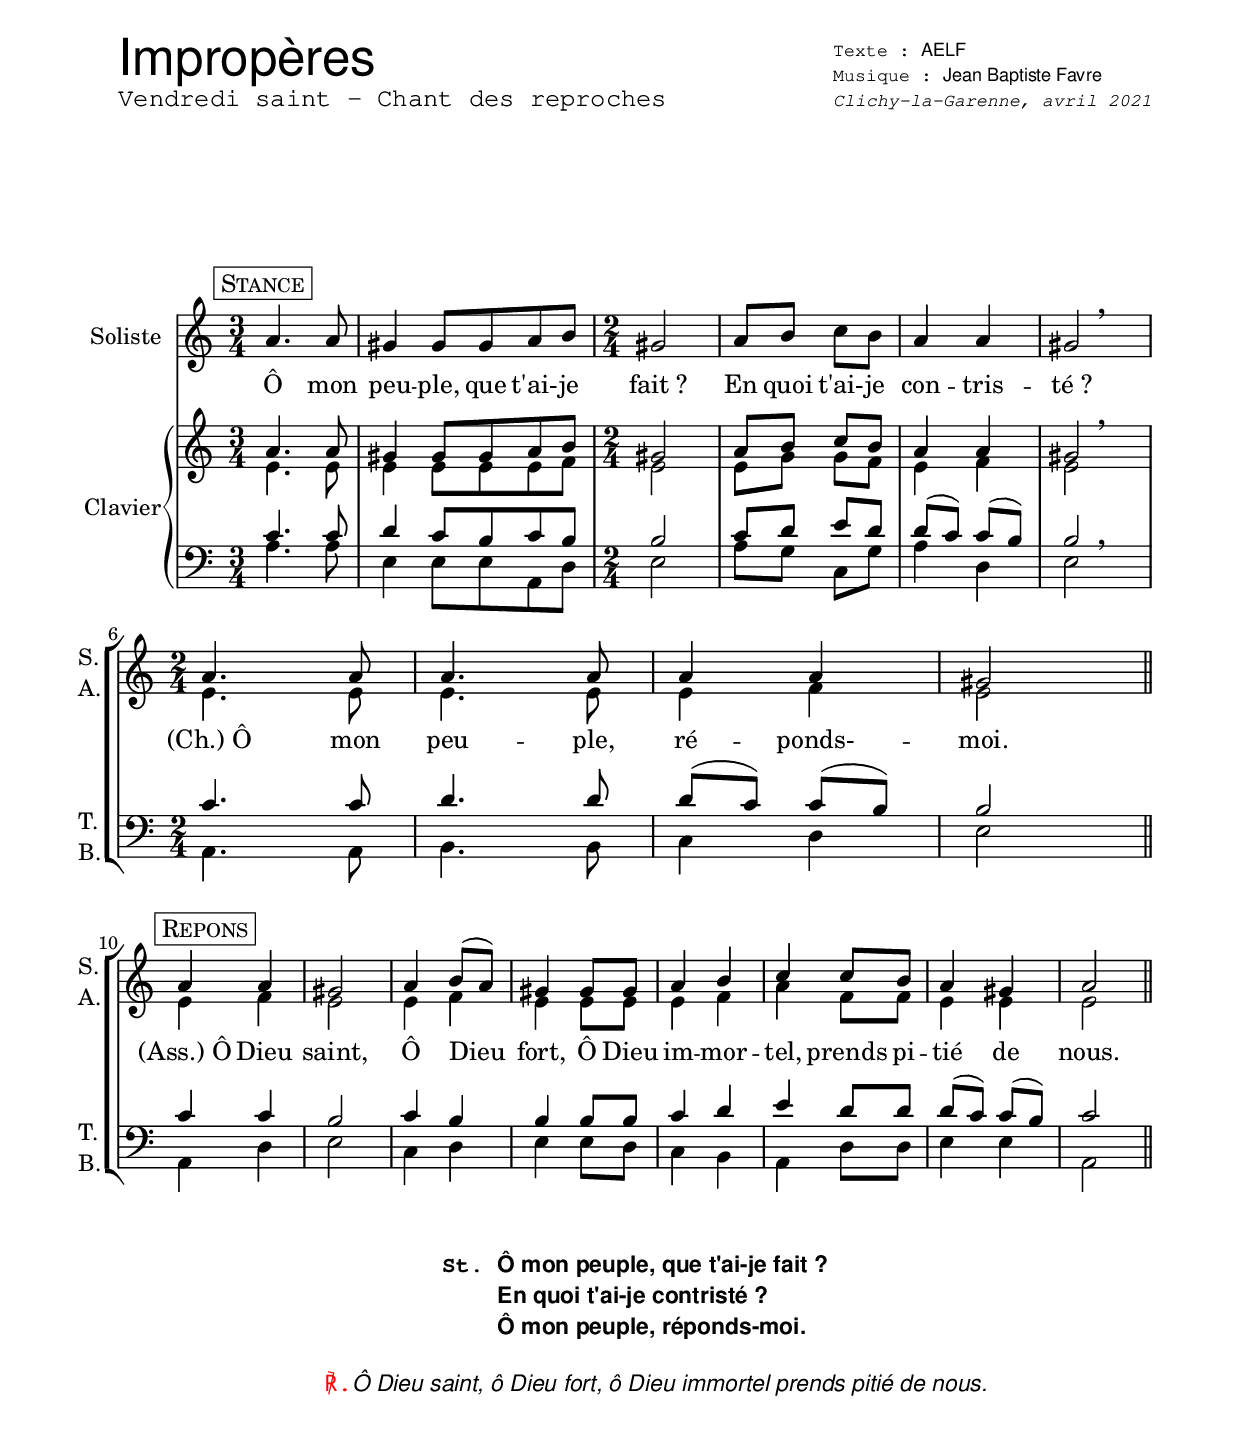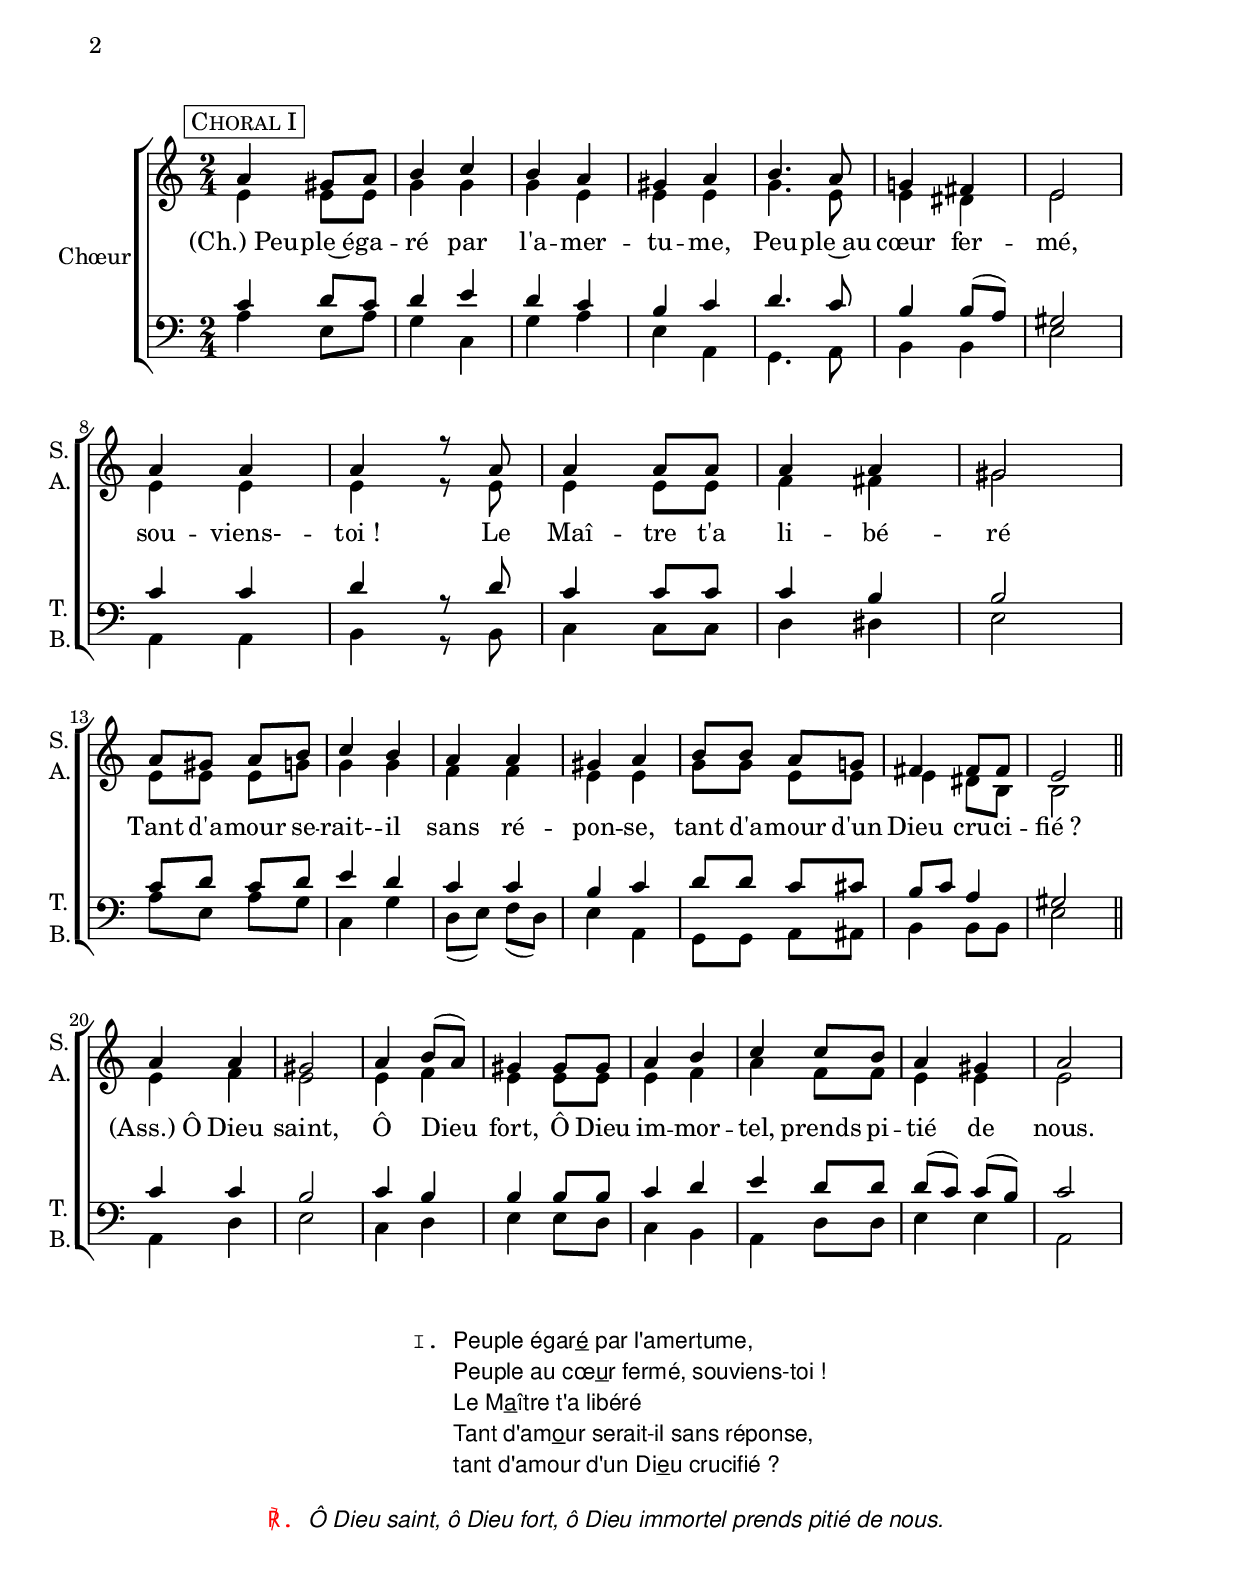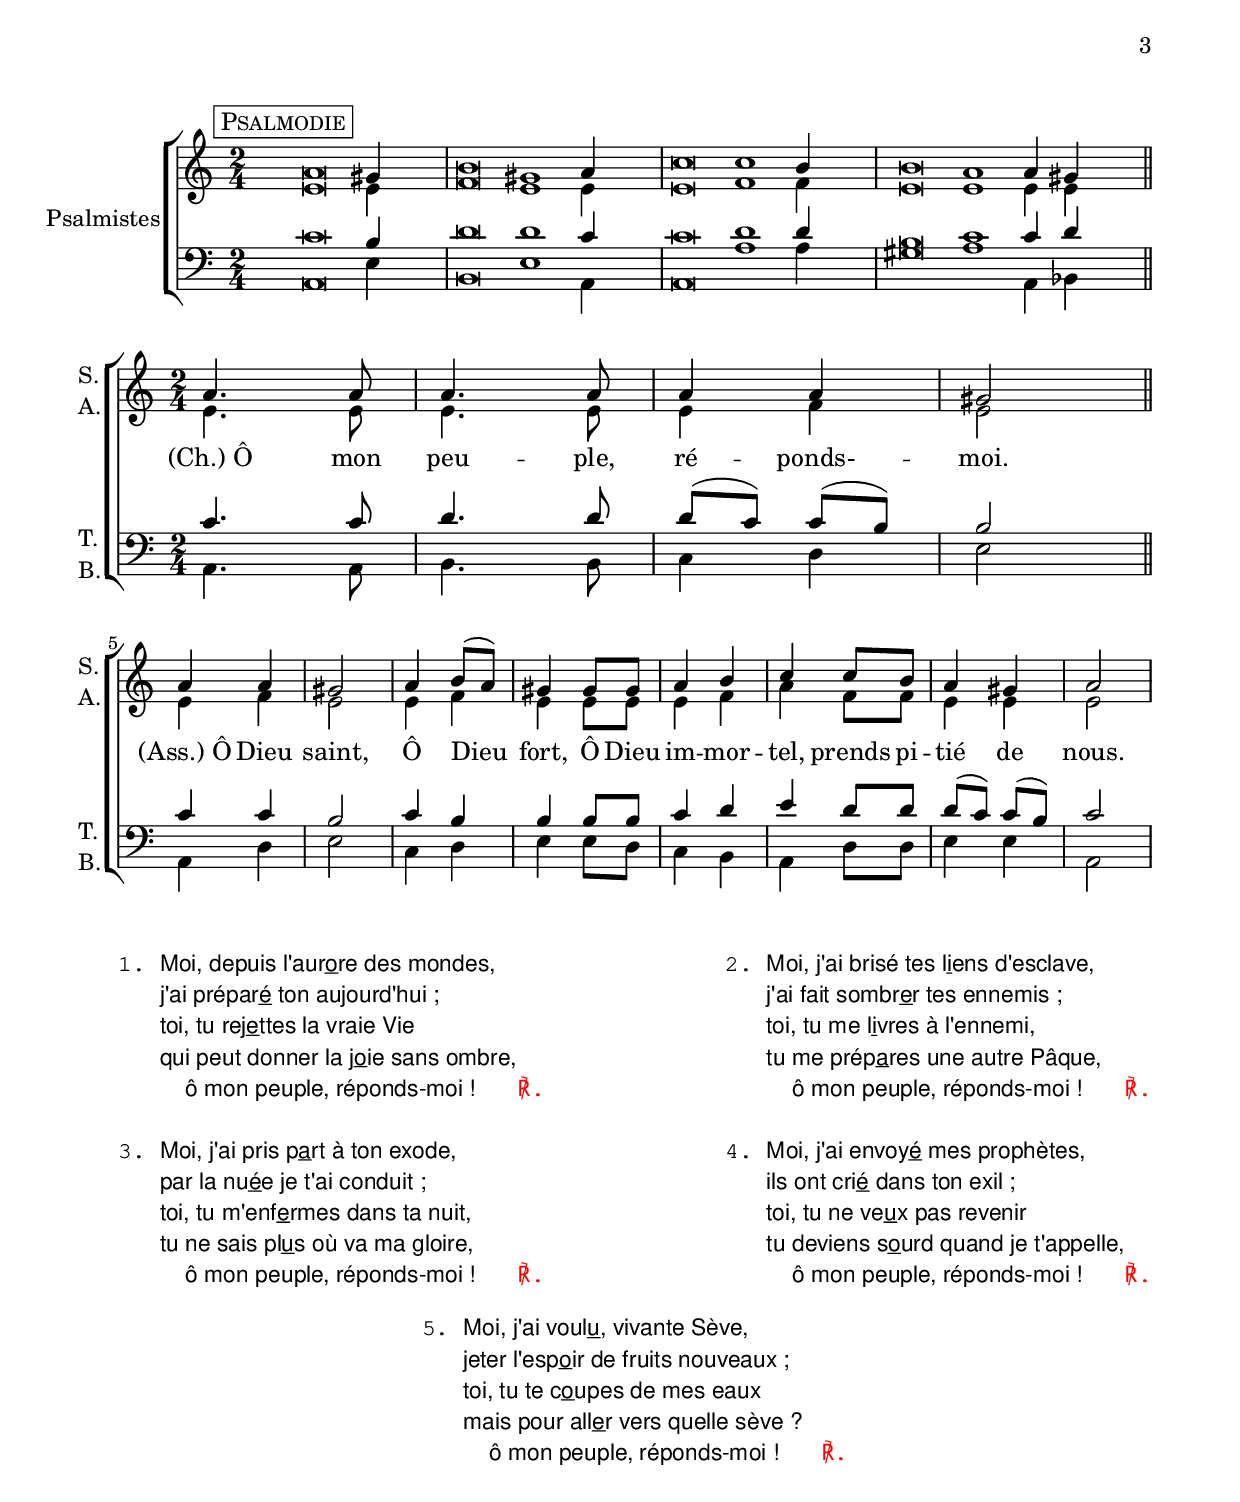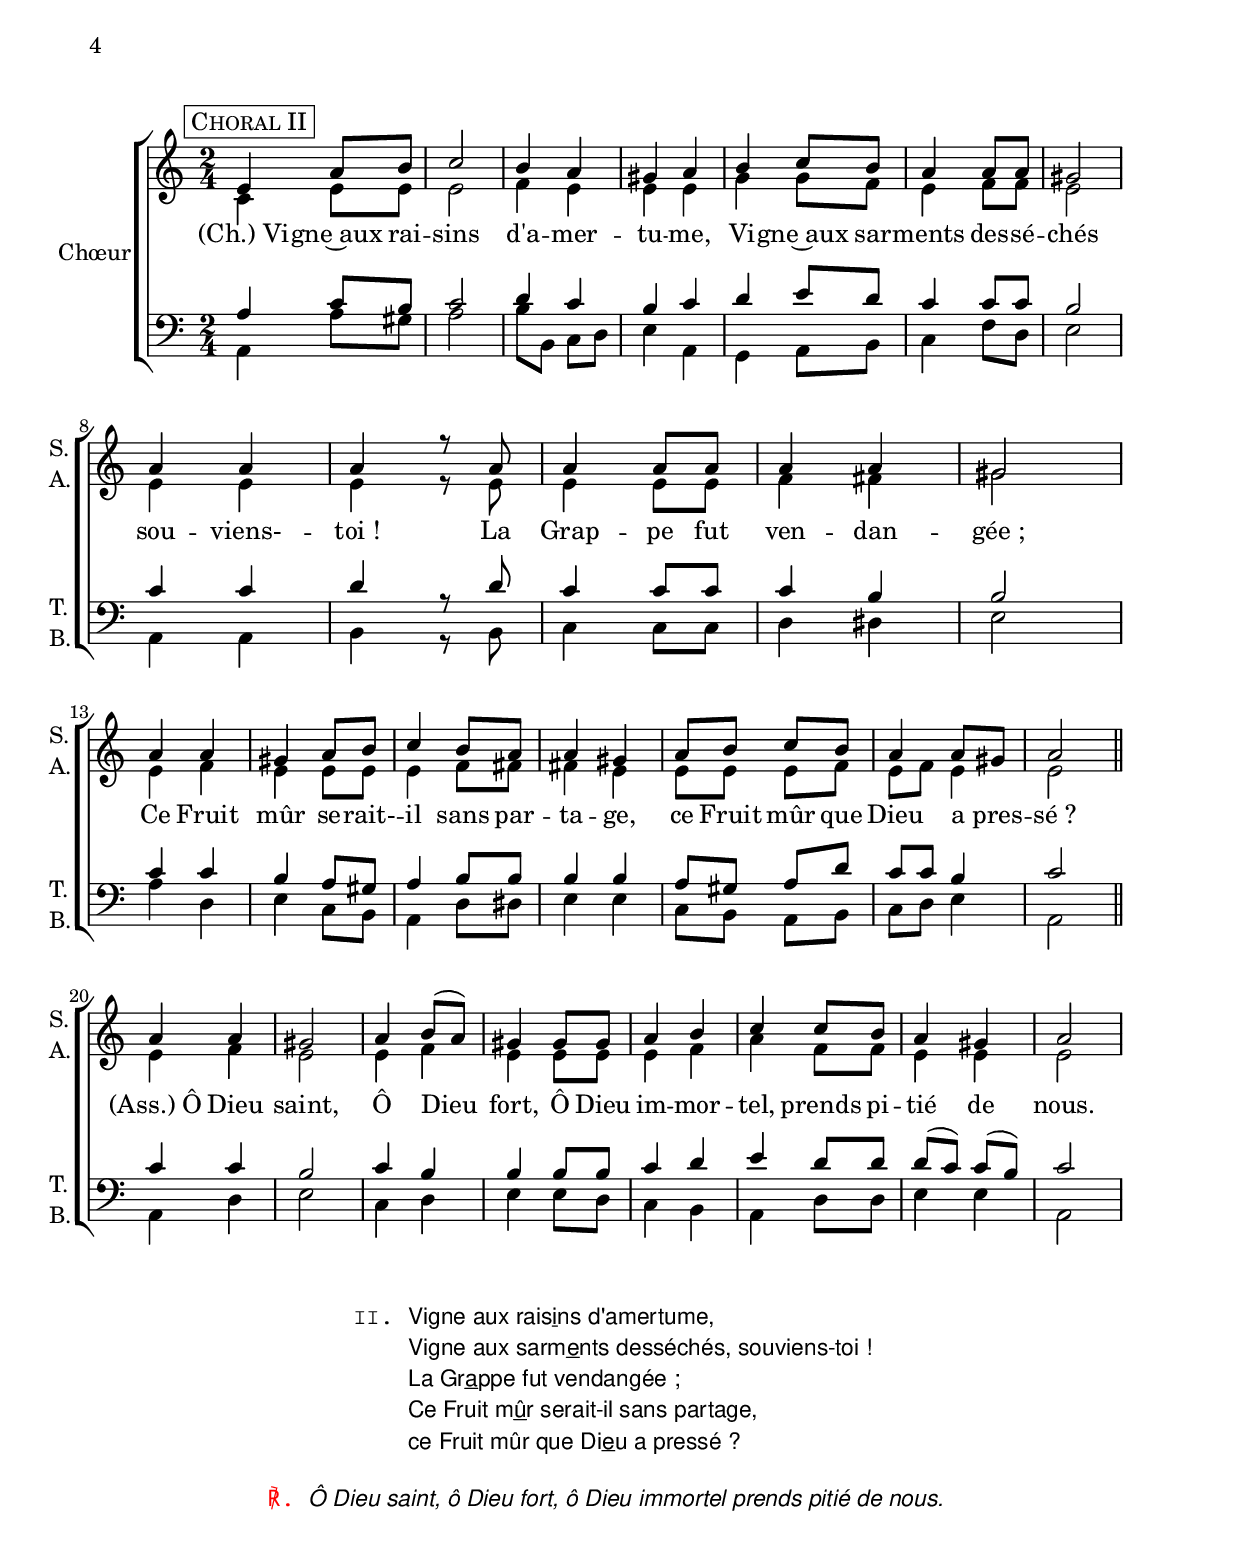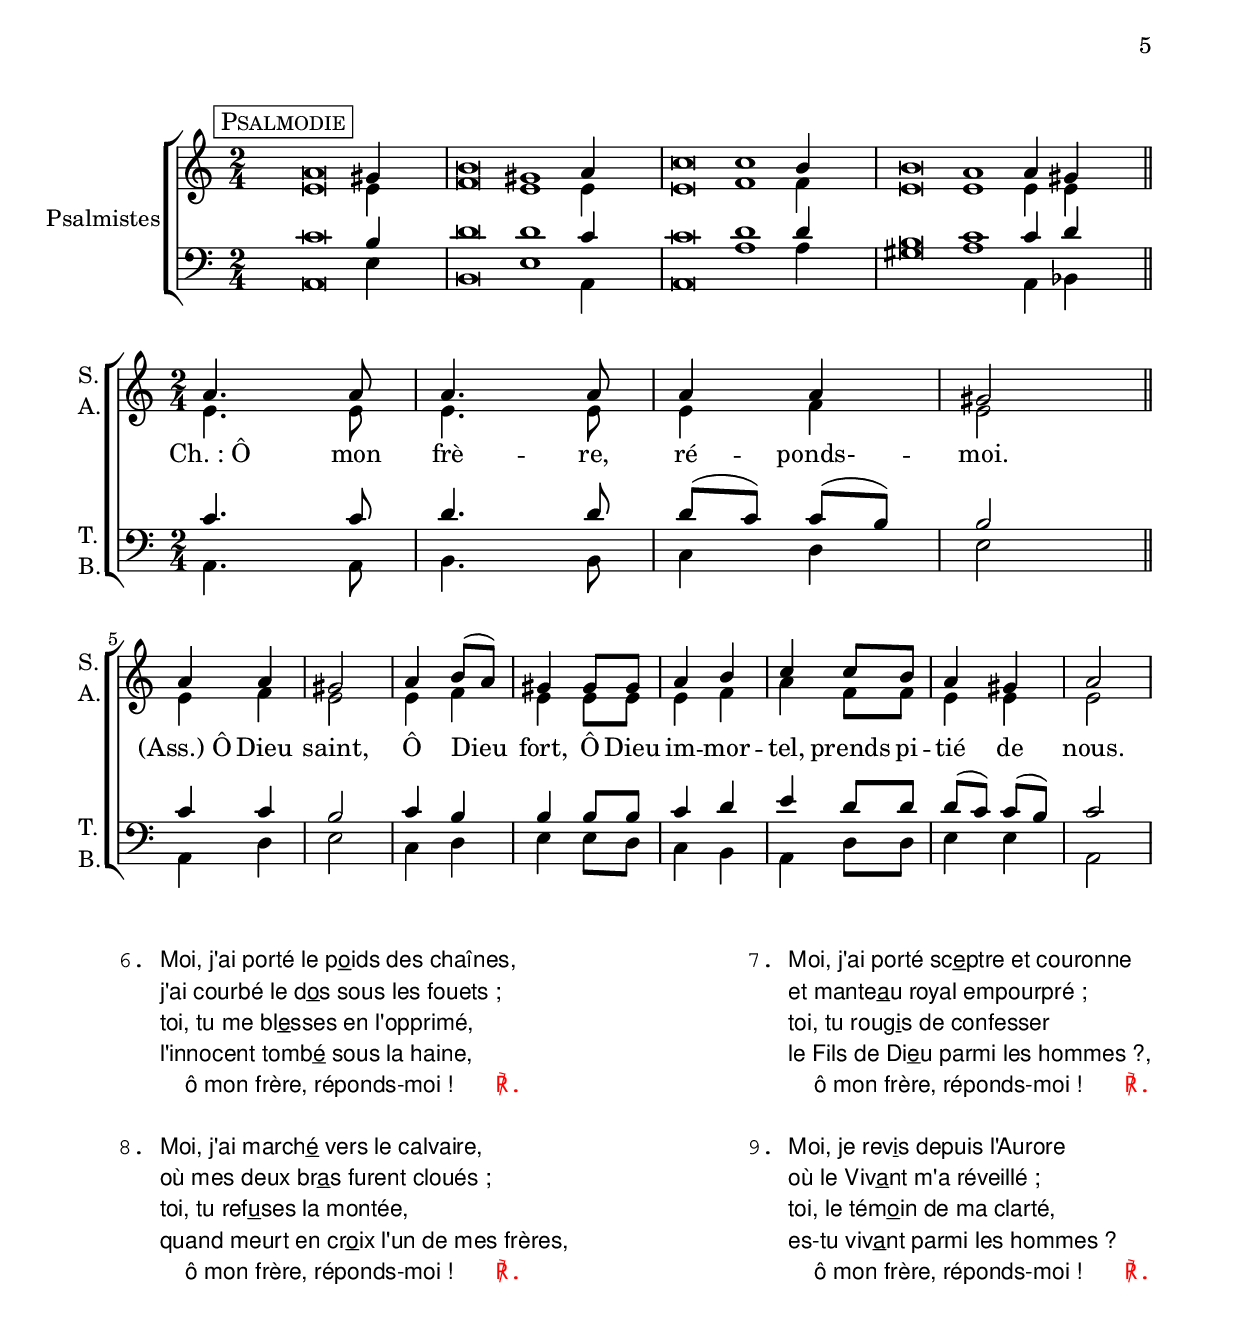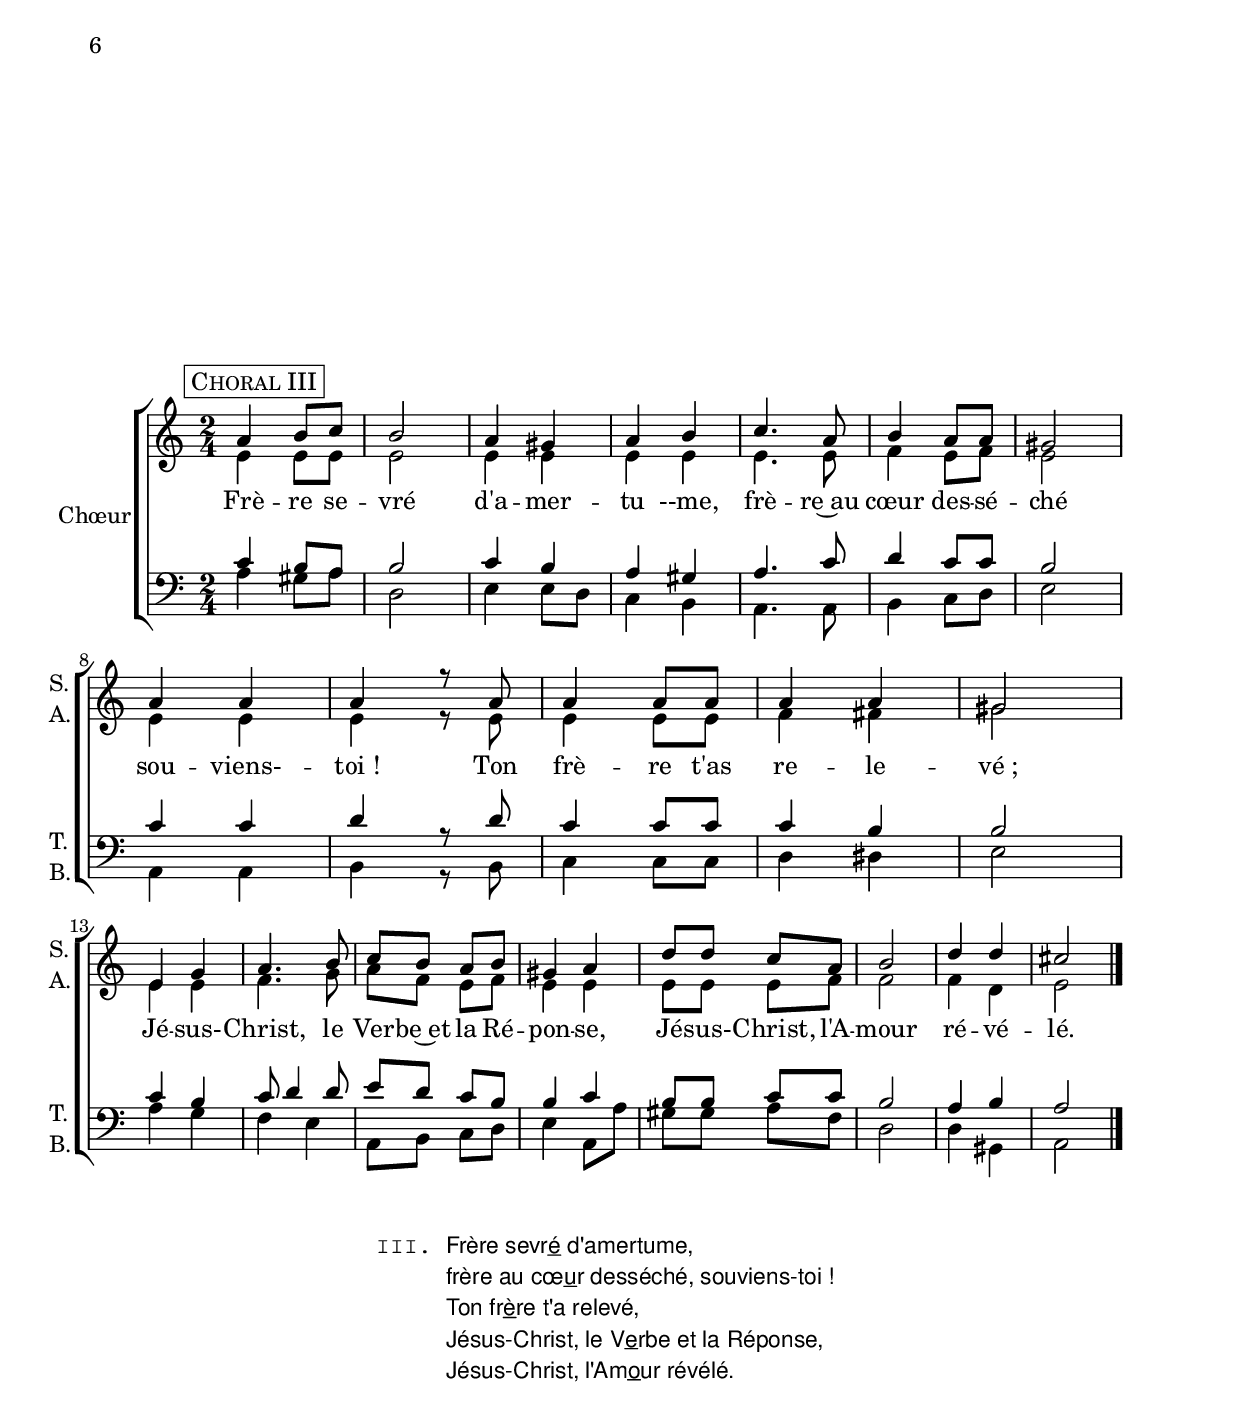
\version "2.22.0"
\language "english"
tRall = {
  \set Score.tempoHideNote = ##t
  \tempo 4=70
}
tAcce = {
  \set Score.tempoHideNote = ##t
  \tempo 2=100
}
cesure = {
  \tag #'audio s4
}

\include "../libs/commonFunctions.ily"

%%%%%
%%%%%
%%%%%
%%%%%
%%%%%
%%%%% Définitions des partitions
%%%%%
%%%%%
title = "Impropères"
subtitle = "Vendredi saint - Chant des reproches"
composer = "Jean Baptiste Favre"
poet = "AELF"
dedication = "Clichy-la-Garenne, avril 2021"

midiInstrumentName = "acoustic grand"

global = {
  \key a \minor
  \time 2/4
  }

%%%%%
%%%%%
%%%%%
%%%%%
%%%%%
%%%%% Stance pour soliste et orgue
%%%%%
%%%%%
stanceRhythms = { \set Score.tempoHideNote = ##t \tempo 4 = 60 \time 3/4 \partial 2 s2 s2. \time 2/4 s2*4 \breathe }
stanceMelody = { a4. a8 gs4 gs8 gs a b gs2 a8 b c b a4 a gs!2 }
stanceSopranoMusic = \relative c'' { \stanceMelody }
stanceAltoMusic = \relative c' { e4. e8 e4 e8 e e f  e2 e8 g g f e4 f e2 }
stanceTenorMusic = \relative c' { c4. c8 d4 c8 b c b b2 c8 d e d d (c) c (b) b2 }
stanceBassMusic = \relative c' { a4. a8 e4 e8 e a, d e2 a8 g c, g' a4 d, e2 }
stanceLyrics = \lyricmode {
  Ô mon peu -- ple, que t'ai- -- je fait&nbsp;?
  En quoi t'ai- -- je con -- tris -- té&nbsp;?
}

%%%%%
%%%%%
%%%%%
%%%%%
%%%%%
%%%%% Répons pour chœur à 4 voix mixtes
%%%%%
%%%%%
reponRhythms = { s2*4 }
reponSopranoMusic = \relative c'' { a4. a8 a4. a8 a4 a gs2 }
reponAltoMusic = \relative c' { e4. e8 e4. e8 e4 f e2 }
reponTenorMusic = \relative c' { c4. c8 d4. d8 d (c) c (b) b2 }
reponBassMusic = \relative c { a4. a8 b4. b8 c4 d e2 }
% Paroles pour la Stance
reponOneLyrics = \lyricmode { (Ch.)&nbsp;Ô mon peu -- ple, ré -- ponds- -- moi. }
% Paroles pour Psalmodie II
reponTwoLyrics = \lyricmode { Ch.&nbsp;:&nbsp;Ô mon frè -- re, ré -- ponds- -- moi. }

%%%%%
%%%%%
%%%%%
%%%%%
%%%%%
%%%%% Antienne pour chœur à 4 voix mixtes
%%%%%
%%%%%
antienneRhythms = { \set Score.tempoHideNote = ##t \tempo 4 = 75 s2*8 }
antienneSopranoMusic = \relative c'' { a4 a4 gs2 a4 b8 (a) gs4 gs8 gs a4 b c c8 b a4 gs a2 }
antienneAltoMusic = \relative c' { e4 f e2 e4 f e e8 e e4 f4 a4 f8 f e4 e e2 }
antienneTenorMusic = \relative c' { c4 c4 b2 c4 b b4 b8 b c4 d4 e4 d8 d d (c) c (b) c2 }
antienneBassMusic = \relative c { a4 d e2 c4 d e4 e8 d c4 b4 a d8 d e4 e a,2 }
antienneLyrics = \lyricmode { (Ass.)&nbsp;Ô Dieu saint, Ô Dieu fort, Ô Dieu im -- mor -- tel, prends pi -- tié de nous. }

%%%%%
%%%%%
%%%%%
%%%%%
%%%%%
%%%%% Choral & Psaume I pour chœur à 4 voix mixtes
%%%%%
%%%%%
choralOnePartOneRhythms = { \global \markCustom "Choral I" s2*7 }
choralOnePartOneSopranoMusic = \relative c'' { a4 gs!8 a b4 c b a gs a b4. a8 g!4 fs e2 }
choralOnePartOneAltoMusic =  \relative c' { e4 e8 e g4 g g e e e g4. e8 e4 ds e2 }
choralOnePartOneTenorMusic = \relative c' { c4 d8 c d4 e d c b c d4. c8 b4 b8 (a) gs2 }
choralOnePartOneBassMusic = \relative c' { a4 e8 a g4 c, g' a e a,4 g4. a8 b4 b e2 }
choralOnePartOneLyrics = \lyricmode {
  (Ch.)&nbsp;Peu -- ple~é -- ga -- ré par l'a -- mer -- tu -- me,
  Peu -- ple~au cœur fer -- mé,
}

choralOneReponRhythms = { s2*5 }
choralOneReponSopranoMusic = \relative c'' { a4 a a r8 a8 a4 a8 a a4 a gs2 }
choralOneReponAltoMusic = \relative c' { e4 e e4 r8 e8 e4 e8 e f4 fs gs2 }
choralOneReponTenorMusic = \relative c' { c4 c d4 r8 d8 c4 c8 c c4 b b2 }
choralOneReponBassMusic = \relative c { a4 a b4 r8 b8 c4 c8 c d4 ds e2 }
choralOneReponLyrics = \lyricmode { sou -- viens- -- toi&nbsp;! Le Maî -- tre t'a li -- bé -- ré }

choralOnePartTwoRhythms = { s2*7 }
choralOnePartTwoSopranoMusic = \relative c'' { a8 gs!8 a8 b c4 b a a gs a b8 b a g! fs4 fs8 fs e2 }
choralOnePartTwoAltoMusic =  \relative c' { e8 e e g g4 g f f e e g8 g e e e4 ds8 b b2 }
choralOnePartTwoTenorMusic = \relative c' { c8 d8 c d e4 d c c b c d8 d c cs8 b8 c a4 gs2 }
choralOnePartTwoBassMusic = \relative c' { a8 e8 a g c,4 g' d8 (e) f (d) e4 a,4 g8 g a as b4 b8 b e2 }
choralOnePartTwoLyrics = \lyricmode {
  Tant d'a -- mour se -- rait- -- il sans ré -- pon -- se,
  tant d'a -- mour d'un Dieu cru -- ci -- fié&nbsp;?
}

%%%%%
%%%%%
%%%%%
%%%%%
%%%%%
%%%%% Choral & Psaume II pour chœur à 4 voix mixtes
%%%%%
%%%%%
choralTwoPartOneRhythms = { \global \markCustom "Choral II" s2*7 }
choralTwoPartOneSopranoMusic = \relative c' { e4 a8 b c2 b4 a gs a b4 c8 b a4 a8 a gs2 }
choralTwoPartOneAltoMusic =  \relative c' { c4 e8 e e2 f4 e e e g g8 f e4 f8 f  e2 }
choralTwoPartOneTenorMusic = \relative c' { a4 c8 b c2 d4 c b c d e8 d c4 c8 c b2 }
choralTwoPartOneBassMusic = \relative c { a4 a'8 gs a2 b8 b, c d e4 a,4 g4 a8 b c4 f8 d e2 }
choralTwoPartOneLyrics = \lyricmode {
  (Ch.)&nbsp;Vi -- gne~aux rai -- sins d'a -- mer -- tu -- me,
  Vi -- gne~aux sar -- ments des -- sé -- chés
}

choralTwoReponRhythms = { s2*5 }
choralTwoReponSopranoMusic = \relative c'' { a4 a a r8 a8 a4 a8 a a4 a gs2 }
choralTwoReponAltoMusic = \relative c' { e4 e e4 r8 e8 e4 e8 e f4 fs gs2 }
choralTwoReponTenorMusic = \relative c' { c4 c d4 r8 d8 c4 c8 c c4 b b2 }
choralTwoReponBassMusic = \relative c { a4 a b4 r8 b8 c4 c8 c d4 ds e2 }
choralTwoReponLyrics = \lyricmode { sou -- viens- -- toi&nbsp;! La Grap -- pe fut ven -- dan -- gée&nbsp;; }

choralTwoPartTwoRhythms = { s2*7 }
choralTwoPartTwoSopranoMusic = \relative c'' { a4 a gs a8 b c4 b8 a a4 gs4 a8 b c b a4 a8 gs a2 }
choralTwoPartTwoAltoMusic =  \relative c' { e4 f e e8 e e4 f8 fs fs4 e e8 e e f e8 f8 e4 e2 }
choralTwoPartTwoTenorMusic = \relative c' { c4 c b a8 gs a4 b8 b b4 b a8 gs a d c8 c8 b4 c2 }
choralTwoPartTwoBassMusic = \relative c' { a4 d, e c8 b a4 d8 ds e4 e c8 b a b c8 d8 e4 a,2 }
choralTwoPartTwoLyrics = \lyricmode {
  Ce Fruit mûr se -- rait- -- il sans par -- ta -- ge,
  ce Fruit mûr que Dieu a pres -- sé&nbsp;?
}

%%%%%
%%%%%
%%%%%
%%%%%
%%%%%
%%%%% Choral III pour chœur à 4 voix mixtes
%%%%%
%%%%%
choralThreePartOneRhythms = { \global \markCustom "Choral III" s2*7 }
choralThreePartOneSopranoMusic = \relative c'' { a4 b8 c b2 a4 gs a b c4. a8 b4 a8 a gs2 }
choralThreePartOneAltoMusic =  \relative c' { e4 e8 e e2 e4 e e e e4. e8 f4 e8 f e2 }
choralThreePartOneTenorMusic = \relative c' { c4 b8 a b2 c4 b a gs a4. c8 d4 c8 c b2 }
choralThreePartOneBassMusic = \relative c' { a4 gs8 a d,2  e4 e8 d c4 b a4. a8 b4 c8 d e2 }
choralThreePartOneLyrics = \lyricmode {
  Frè -- re se -- vré d'a -- mer -- tu --me,
  frè -- re~au cœur des -- sé -- ché
}

choralThreeReponRhythms = { s2*5 }
choralThreeReponSopranoMusic = \relative c'' { a4 a a r8 a8 a4 a8 a a4 a gs2 }
choralThreeReponAltoMusic = \relative c' { e4 e e4 r8 e8 e4 e8 e f4 fs gs2 }
choralThreeReponTenorMusic = \relative c' { c4 c d4 r8 d8 c4 c8 c c4 b b2 }
choralThreeReponBassMusic = \relative c { a4 a b4 r8 b8 c4 c8 c d4 ds e2 }
choralThreeReponLyrics = \lyricmode { sou -- viens- -- toi&nbsp;! Ton frè -- re t'as re -- le -- vé&nbsp;; }

choralThreePartTwoRhythms = { s2*8 }
choralThreePartTwoSopranoMusic = \relative c' { e4 g a4. b8 c b a b gs4 a4 d8 d c a b2 d4 d cs2 }
choralThreePartTwoAltoMusic =  \relative c' { e4 e f4. g8 a f e f e4 e4 e8 e e f f2 f4 d e2}
choralThreePartTwoTenorMusic = \relative c' { c4 b c8 d4 d8 e d c b b4 c b8 b c c b2 a4 b a2 }
choralThreePartTwoBassMusic = \relative c' { a4 g f e a,8 b c d e4 a,8 a' gs8 gs a f d2 d4 gs, a2 }
choralThreePartTwoLyrics = \lyricmode {
  Jé -- sus- -- Christ, le Ver -- be~et la Ré -- pon -- se,
  Jé -- sus- -- Christ, l'A -- mour ré -- vé -- lé.
}

choralPsalmRhythms = { \cadenzaOn \cesure \tAcce s\breve \tRall s4 \cesure \bar "|" \tAcce s\breve s1 \tRall s4 \cesure \bar "|" \tAcce s\breve s1 \tRall s4 \cesure \bar "|" \tAcce s\breve s1 \tRall s4 s \cesure \cadenzaOff }
choralPsalmSoprano = \relative c'' { \cesure a\breve gs4 \cesure b\breve gs!1 a4  \cesure c\breve c1  b4 \cesure b\breve   a1 a4 gs! \cesure }
choralPsalmAlto =    \relative c'  { \cesure e\breve e4  \cesure f\breve e1   e4  \cesure e\breve f1  f4 \cesure e\breve   e1 e4 e \cesure }
choralPsalmTenor =   \relative c'  { \cesure c\breve b4  \cesure d\breve d1   c4  \cesure c\breve d1  d4 \cesure b\breve   c1 c4 d \cesure }
choralPsalmBass =    \relative c   { \cesure a\breve e'4 \cesure b\breve e1   a,4 \cesure a\breve a'1 a4 \cesure gs!\breve a1 a,4 bf \cesure }

%%%%%
%%%%%
%%%%%
%%%%%
%%%%%
%%%%% Impression de la partition
%%%%%
%%%%%
%%%%%
%%%%%
%%%%%
\paper {
  top-margin = 1\cm
  bottom-margin = 1\cm
  left-margin = 1\cm
  right-margin = 1\cm
  indent = 1\cm
  % Plan for recto-verso printing with inner margin
  two-sided = ##t
  inner-margin =  2\cm
  outer-margin = 1.5\cm
  }
MidiOutput = \midi {
      \context {
        \Staff
        \remove "Staff_performer"
      }
      \context {
        \Voice
        \consists "Staff_performer"
      }
      \tempo 4 = 75
      \set midiMergeUnisons = ##t
    }
FirstScorePaper = \paper {
    markup-system-spacing = #'((basic-distance . 15)
       (minimum-distance . 15)
       (padding . 15)
       (stretchability . 15))
    top-markup-spacing = #'((basic-distance . 5)
       (minimum-distance . 5)
       (padding . 5)
       (stretchability . 5))
    top-system-spacing = #'((basic-distance . 5)
       (minimum-distance . 5)
       (padding . 5)
       (stretchability . 5))
    system-system-spacing = #'((basic-distance . 8)
       (minimum-distance . 8)
       (padding . 3)
       (stretchability . 3))
    scoreTitleMarkup = \markup \columns {
        \fill-line {
            \column {
              \line {
                \left-column {
                  \vspace #1.1
                  \fontsize #7 \sans \fromproperty #'header:title
                  \fontsize #1 \typewriter \fromproperty #'header:subtitle
                }
              }
            }
            \column {
              \vspace #0.5
              \fontsize #-2 \line {
                \left-column {
                  \concat { \typewriter "Texte&nbsp;: " \sans \fromproperty #'header:poet }
                  \concat { \typewriter "Musique&nbsp;: " \sans \fromproperty #'header:composer }
                  \typewriter \italic \fromproperty #'header:dedication
                }
              }
            }
          }
      }
    oddFooterMarkup = \markup {}
    #(include-special-characters)
  }
OtherScoresPaper = \paper {
    markup-system-spacing = #'((basic-distance . 5)
       (minimum-distance . 5)
       (padding . 5)
       (stretchability . 5))
    top-markup-spacing = #'((basic-distance . 5)
       (minimum-distance . 5)
       (padding . 5)
       (stretchability . 5))
    top-system-spacing = #'((basic-distance . 5)
       (minimum-distance . 5)
       (padding . 5)
       (stretchability . 5))
    system-system-spacing = #'((basic-distance . 5)
       (minimum-distance . 5)
       (padding . 5)
       (stretchability . 5))
    oddFooterMarkup = \markup {}
    #(include-special-characters)
  }
LastScorePaper = \paper {
    top-system-spacing = #'((basic-distance . 5)
       (minimum-distance . 30)
       (padding . 30)
       (stretchability . 5))
    system-system-spacing = #'((basic-distance . 8)
       (minimum-distance . 8)
       (padding . 3)
       (stretchability . 3))
    oddFooterMarkup = \markup {}
    #(include-special-characters)
}
FirstScoreHeader = \header {
    title = \title
    subtitle = \subtitle
    composer = \composer
    poet = \poet
    dedication = \dedication
  }
OtherScoresHeader = \header {
    title = ##f
    subtitle = ##f
    composer = ##f
    poet = ##f
    dedication = ##f
  }

%%%%%
%%%%%
%%%%%
%%%%%
%%%%%
%%%%% Stance pour soliste et orgue
%%%%%
%%%%%
\bookpart {
  \FirstScorePaper
  \score {
    {
      <<
        \new Staff = "stanceSolistStaff" \with { instrumentName = "Soliste" midiInstrument = \midiInstrumentName }
        <<
          \clef "treble"
          \new Voice = "stanceRhythms" { \markCustom "Stance" \global \stanceRhythms }
          \new Voice = "stanceMelody" { \relative c'' { \stanceMelody } }
        >>
        \new Lyrics \lyricsto "stanceMelody" { \stanceLyrics }
        \new PianoStaff = "stancePiano" \with { instrumentName = "Clavier" midiInstrument = \midiInstrumentName }
        <<
          \new Staff = "stancePianoHighStaff"
          <<
            \clef "treble"
            \new Voice = "stancePianoRhythms" { \stanceRhythms \break }
            \new Voice = "stancePianoSoprano" { \voiceOne \stanceSopranoMusic }
            \new Voice = "stancePianoAlto" { \voiceTwo \stanceAltoMusic }
          >>
          \new Staff  = "stancePianoLowStaff"
          <<
            \clef "bass"
            \new Voice = "stancePianoRhythms" { \stanceRhythms }
            \new Voice = "stancePianoTenor" { \voiceOne \stanceTenorMusic }
            \new Voice = "stancePianoBass" { \voiceTwo \stanceBassMusic }
          >>
        >>
      >>
      \new ChoirStaff = "stanceChoirStaff"
      <<
        \new Staff = "stanceHighStaff" \with { shortInstrumentName = \markup { \column { "S." "A." } } midiInstrument = \midiInstrumentName }
        <<
          \clef "treble"
          \new Voice = "stanceRhythms" { \reponRhythms \bar "||" \break \markCustom "Repons" \antienneRhythms \bar "||" }
          \new Voice = "stanceSoprano" { \voiceOne \reponSopranoMusic \antienneSopranoMusic }
          \new Voice = "stanceAlto" { \voiceTwo \reponAltoMusic \antienneAltoMusic }
        >>
        \new Lyrics \lyricsto "stanceSoprano" { \reponOneLyrics \antienneLyrics }
        \new Staff  = "stanceLowStaff" \with { shortInstrumentName = \markup { \column { "T." "B." } } midiInstrument = \midiInstrumentName }
        <<
          \clef "bass"
          \new Voice = "stanceRhythms" { \reponRhythms \antienneRhythms }
          \new Voice = "stanceTenor" { \voiceOne \reponTenorMusic \antienneTenorMusic}
          \new Voice = "stanceBass" { \voiceTwo \reponBassMusic \antienneBassMusic }
        >>
      >>
    }
    \layout {
        ragged-last = ##f
        \context {
            \Staff
            \RemoveEmptyStaves
        }
    }
    \MidiOutput
    \FirstScoreHeader
  }
  \markuplist {
    \override #'(font-family . sans)
    \column {
      \fill-line {
        \column {
          \concat { \bold { \typewriter "St. " "Ô mon peuple, que t'ai-je fait ?" } }
          \concat { \bold { \typewriter "    " "En quoi t'ai-je contristé ?" } }
          \concat { \bold { \typewriter "    " "Ô mon peuple, réponds-moi." } }
        }
      }
    }
    \vspace #1
    \override #'(font-family . sans)
    \column {
      \fill-line {
        \column {
          \concat {  \with-color #red { \typewriter "   ℟." } \italic "Ô Dieu saint, ô Dieu fort, ô Dieu immortel prends pitié de nous." }
        }
      }
    }
  }
}

%%%%%
%%%%%
%%%%%
%%%%%
%%%%%
%%%%% Choral I pour chœur à 4 voix
%%%%%
%%%%%
\bookpart {
  \OtherScoresPaper
  \score {
    {
      \new ChoirStaff = "choralChoirStaff" \with { instrumentName = "Chœur" } <<
        \new Staff = "choralChoirHighStaff" \with { shortInstrumentName = \markup { \column { "S." "A." } } } <<
          \clef "treble"
          \new Voice = "choralRhythms" { \choralOnePartOneRhythms \break \choralOneReponRhythms \break \choralOnePartTwoRhythms \bar "||" \break \antienneRhythms }
          \new Voice = "choralSoprano" { \voiceOne \choralOnePartOneSopranoMusic \choralOneReponSopranoMusic \choralOnePartTwoSopranoMusic \antienneSopranoMusic }
          \new Voice = "choralAlto" { \voiceTwo \choralOnePartOneAltoMusic \choralOneReponAltoMusic \choralOnePartTwoAltoMusic \antienneAltoMusic }
        >>
        \new Lyrics \lyricsto "choralSoprano" { \choralOnePartOneLyrics \choralOneReponLyrics \choralOnePartTwoLyrics \antienneLyrics }
        \new Staff  = "choralChoirLowStaff" \with { shortInstrumentName = \markup { \column { "T." "B." } } } <<
          \clef "bass"
          \new Voice = "choralRhythms" { \choralOnePartOneRhythms \choralOneReponRhythms \choralOnePartTwoRhythms \antienneRhythms }
          \new Voice = "choralTenor" { \voiceOne \choralOnePartOneTenorMusic \choralOneReponTenorMusic \choralOnePartTwoTenorMusic \antienneTenorMusic }
          \new Voice = "choralBass" { \voiceTwo \choralOnePartOneBassMusic \choralOneReponBassMusic \choralOnePartTwoBassMusic \antienneBassMusic }
        >>
      >>
    }
    \layout {
        ragged-last = ##f
        \context {
            \Staff
            \RemoveEmptyStaves
        }
    }
    \MidiOutput
    \OtherScoresHeader
  }
  \markuplist {
    \override #'(font-family . sans)
    \column {
      \fill-line {
        \column {
          \concat { \typewriter "  I. " "Peuple égar" \underline é " par l'amertume," }
          \concat { \typewriter "     " "Peuple au cœ" \underline u "r fermé, souviens-toi&nbsp;!" }
          \concat { \typewriter "     " "Le M" \underline a "ître t'a libéré" }
          \concat { \typewriter "     " "Tant d'am" \underline o "ur serait-il sans réponse," }
          \concat { \typewriter "     " "tant d'amour d'un Di" \underline e "u crucifié&nbsp;?" }
        }
      }
      \vspace #1
      \column {
        \fill-line {
          \column {
            \concat { \with-color #red { \typewriter "℟. " } \italic { "Ô Dieu saint, ô Dieu fort, ô Dieu immortel prends pitié de nous." } }
          }
        }
      }
    }
  }
}

%%%%%
%%%%%
%%%%%
%%%%%
%%%%%
%%%%% Psalmodie I pour solistes et chœur à 4 voix
%%%%%
%%%%%
\bookpart {
  \OtherScoresPaper
  \score {
    {
      \new ChoirStaff = "psalmodyChoirStaff" \with { instrumentName = "Psalmistes" }
      {
        <<
          \new Staff = "psalmodyHighStaff"
          <<
            \clef "treble"
            \new Voice = "psalmodyRhythms" { \global \markCustom "Psalmodie" \choralPsalmRhythms \bar "||" \break }
            \new Voice = "psalmodySoprano" { \voiceOne \choralPsalmSoprano }
            \new Voice = "psalmodyAlto" { \voiceTwo \choralPsalmAlto }
          >>
          \new Staff  = "psalmodyLowStaff" <<
            \clef "bass"
            \new Voice = "psalmodyRhythms" { \global \choralPsalmRhythms }
            \new Voice = "psalmodyTenor" { \voiceOne \choralPsalmTenor }
            \new Voice = "psalmodyBass" { \voiceTwo \choralPsalmBass }
          >>
        >>
        <<
          \new Staff = "psalmodyReponHighStaff" \with { shortInstrumentName = \markup { \column { "S." "A." } } }
          <<
            \clef "treble"
            \new Voice = "psalmodyReponRhythms" { \reponRhythms \bar "||" \break \antienneRhythms }
            \new Voice = "psalmodyReponSoprano" { \voiceOne \reponSopranoMusic \antienneSopranoMusic }
            \new Voice = "psalmodyReponAlto" { \voiceTwo \reponAltoMusic \antienneAltoMusic }
          >>
          \new Lyrics \lyricsto "psalmodyReponSoprano" { \reponOneLyrics \antienneLyrics }
          \new Staff  = "psalmodyReponLowStaff" \with { shortInstrumentName = \markup { \column { "T." "B." } } }
          <<
            \clef "bass"
            \new Voice = "psalmodyReponRhythms" { \reponRhythms \antienneRhythms }
            \new Voice = "psalmodyReponTenor" { \voiceOne \reponTenorMusic \antienneTenorMusic }
            \new Voice = "psalmodyReponBass" { \voiceTwo \reponBassMusic \antienneBassMusic }
          >>
        >>
      }
    }
    \layout {
        ragged-last = ##f
        \context {
            \Staff
            \RemoveEmptyStaves
        }
    }
    \MidiOutput
    \OtherScoresHeader
  }
  \markuplist {
    \override #'(font-family . sans)
    \column {
      \fill-line {
        \left-column{
          \concat { \typewriter "1. " "Moi, depuis l'aur" \underline o "re des mondes," }
          \concat { \typewriter "   " "j'ai prépar" \underline é " ton aujourd'hui&nbsp;;" }
          \concat { \typewriter "   " "toi, tu rej" \underline e "ttes la vraie Vie" }
          \concat { \typewriter "   " "qui peut donner la j" \underline o "ie sans ombre," }
          \concat { \typewriter "   " "    ô mon peuple, réponds-moi&nbsp;!" \with-color #red { \typewriter "   ℟." } }
          \vspace #1
          \concat { \typewriter "3. " "Moi, j'ai pris p" \underline a "rt à ton exode," }
          \concat { \typewriter "   " "par la nu" \underline é "e je t'ai conduit&nbsp;;" }
          \concat { \typewriter "   " "toi, tu m'enf" \underline e "rmes dans ta nuit," }
          \concat { \typewriter "   " "tu ne sais pl" \underline u "s où va ma gloire," }
          \concat { \typewriter "   " "    ô mon peuple, réponds-moi&nbsp;!" \with-color #red { \typewriter "   ℟." } }
        }
        \hspace #1
        \left-column {
          \concat { \typewriter "2. " "Moi, j'ai brisé tes l" \underline i "ens d'esclave," }
          \concat { \typewriter "   " "j'ai fait sombr" \underline e "r tes ennemis&nbsp;;" }
          \concat { \typewriter "   " "toi, tu me l" \underline i "vres à l'ennemi," }
          \concat { \typewriter "   " "tu me prép" \underline a "res une autre Pâque," }
          \concat { \typewriter "   " "    ô mon peuple, réponds-moi&nbsp;!" \with-color #red { \typewriter "   ℟." } }
          \vspace #1
          \concat { \typewriter "4. " "Moi, j'ai envoy" \underline é " mes prophètes," }
          \concat { \typewriter "   " "ils ont cri" \underline é " dans ton exil&nbsp;;" }
          \concat { \typewriter "   " "toi, tu ne ve" \underline u "x pas revenir" }
          \concat { \typewriter "   " "tu deviens s" \underline o "urd quand je t'appelle," }
          \concat { \typewriter "   " "    ô mon peuple, réponds-moi&nbsp;!" \with-color #red { \typewriter "   ℟." } }
        }
      }
      \vspace #1
      \fill-line {
        \column {
          \concat { \typewriter "5. " "Moi, j'ai voul" \underline u ", vivante Sève," }
          \concat { \typewriter "   " "jeter l'esp" \underline o "ir de fruits nouveaux&nbsp;;" }
          \concat { \typewriter "   " "toi, tu te c" \underline o "upes de mes eaux" }
          \concat { \typewriter "   " "mais pour all" \underline e "r vers quelle sève&nbsp;?" }
          \concat { \typewriter "   " "    ô mon peuple, réponds-moi&nbsp;!" \with-color #red { \typewriter "   ℟." } }
        }
      }
    }
  }
}

%%%%%
%%%%%
%%%%%
%%%%%
%%%%%
%%%%% Chœur II et chœur à 4 voix
%%%%%
%%%%%
\bookpart {
  \OtherScoresPaper
  \score {
    {
      \new ChoirStaff = "choralChoirStaff" \with { instrumentName = "Chœur" } <<
        \new Staff = "choralChoirHighStaff" \with { shortInstrumentName = \markup { \column { "S." "A." } } } <<
          \clef "treble"
          \new Voice = "choralRhythms" { \choralTwoPartOneRhythms \break \choralTwoReponRhythms \break \choralTwoPartTwoRhythms \bar "||" \break \antienneRhythms }
          \new Voice = "choralSoprano" { \voiceOne \choralTwoPartOneSopranoMusic \choralTwoReponSopranoMusic \choralTwoPartTwoSopranoMusic \antienneSopranoMusic }
          \new Voice = "choralAlto" { \voiceTwo \choralTwoPartOneAltoMusic \choralTwoReponAltoMusic \choralTwoPartTwoAltoMusic \antienneAltoMusic }
        >>
        \new Lyrics \lyricsto "choralSoprano" { \choralTwoPartOneLyrics \choralTwoReponLyrics \choralTwoPartTwoLyrics \antienneLyrics }
        \new Staff  = "choralChoirLowStaff" \with { shortInstrumentName = \markup { \column { "T." "B." } } } <<
          \clef "bass"
          \new Voice = "choralRhythms" { \choralTwoPartOneRhythms \choralTwoReponRhythms \choralTwoPartTwoRhythms \antienneRhythms }
          \new Voice = "choralTenor" { \voiceOne \choralTwoPartOneTenorMusic \choralTwoReponTenorMusic \choralTwoPartTwoTenorMusic \antienneTenorMusic }
          \new Voice = "choralBass" { \voiceTwo \choralTwoPartOneBassMusic \choralTwoReponBassMusic \choralTwoPartTwoBassMusic \antienneBassMusic }
        >>
      >>
    }
    \layout {
        ragged-last = ##f
        \context {
            \Staff
            \RemoveEmptyStaves
        }
    }
    \MidiOutput
    \OtherScoresHeader
  }
  \markuplist {
    \override #'(font-family . sans)
    \column {
      \fill-line {
        \column {
          \concat { \typewriter " II. " "Vigne aux rais" \underline i "ns d'amertume," }
          \concat { \typewriter "     " "Vigne aux sarm" \underline e "nts desséchés, souviens-toi&nbsp;!" }
          \concat { \typewriter "     " "La Gr" \underline a "ppe fut vendangée&nbsp;;" }
          \concat { \typewriter "     " "Ce Fruit m" \underline û "r serait-il sans partage," }
          \concat { \typewriter "     " "ce Fruit mûr que Di" \underline e "u a pressé&nbsp;?" }
        }
      }
      \vspace #1
      \fill-line {
        \column {
          \column {
            \concat { \with-color #red { \typewriter "℟. " } \italic { "Ô Dieu saint, ô Dieu fort, ô Dieu immortel prends pitié de nous." } }
          }
        }
      }
    }
  }
}

%%%%%
%%%%%
%%%%%
%%%%%
%%%%%
%%%%% Psalmodie II pour solistes et chœur à 4 voix
%%%%%
%%%%%
\bookpart {
  \OtherScoresPaper
  \score {
    {
      \new ChoirStaff = "psalmodyChoirStaff" \with { instrumentName = "Psalmistes" }
      {
        <<
          \new Staff = "psalmodyHighStaff"
          <<
            \clef "treble"
            \new Voice = "psalmodyRhythms" { \global \markCustom "Psalmodie" \choralPsalmRhythms \bar "||" \break }
            \new Voice = "psalmodySoprano" { \voiceOne \choralPsalmSoprano }
            \new Voice = "psalmodyAlto" { \voiceTwo \choralPsalmAlto }
          >>
          \new Staff  = "psalmodyLowStaff" <<
            \clef "bass"
            \new Voice = "psalmodyRhythms" { \global \choralPsalmRhythms }
            \new Voice = "psalmodyTenor" { \voiceOne \choralPsalmTenor }
            \new Voice = "psalmodyBass" { \voiceTwo \choralPsalmBass }
          >>
        >>
        <<
          \new Staff = "psalmodyReponHighStaff" \with { shortInstrumentName = \markup { \column { "S." "A." } } }
          <<
            \clef "treble"
            \new Voice = "psalmodyReponRhythms" { \reponRhythms \bar "||" \break \antienneRhythms }
            \new Voice = "psalmodyReponSoprano" { \voiceOne \reponSopranoMusic \antienneSopranoMusic }
            \new Voice = "psalmodyReponAlto" { \voiceTwo \reponAltoMusic \antienneAltoMusic }
          >>
          \new Lyrics \lyricsto "psalmodyReponSoprano" { \reponTwoLyrics \antienneLyrics }
          \new Staff  = "psalmodyReponLowStaff" \with { shortInstrumentName = \markup { \column { "T." "B." } } }
          <<
            \clef "bass"
            \new Voice = "psalmodyReponRhythms" { \reponRhythms \antienneRhythms }
            \new Voice = "psalmodyReponTenor" { \voiceOne \reponTenorMusic \antienneTenorMusic }
            \new Voice = "psalmodyReponBass" { \voiceTwo \reponBassMusic \antienneBassMusic }
          >>
        >>
      }
    }
    \layout {
        ragged-last = ##f
        \context {
            \Staff
            \RemoveEmptyStaves
        }
    }
    \MidiOutput
    \OtherScoresHeader
  }
  \markuplist {
    \override #'(font-family . sans)
    \column {
      \fill-line {
        \left-column{
          \concat { \typewriter "6. " "Moi, j'ai porté le p" \underline o "ids des chaînes," }
          \concat { \typewriter "   " "j'ai courbé le d" \underline o "s sous les fouets&nbsp;;" }
          \concat { \typewriter "   " "toi, tu me bl" \underline e "sses en l'opprimé," }
          \concat { \typewriter "   " "l'innocent tomb" \underline é " sous la haine," }
          \concat { \typewriter "   " "    ô mon frère, réponds-moi&nbsp;!" \with-color #red { \typewriter "   ℟." } }
          \vspace #1
          \concat { \typewriter "8. " "Moi, j'ai march" \underline é " vers le calvaire," }
          \concat { \typewriter "   " "où mes deux br" \underline a "s furent cloués&nbsp;;" }
          \concat { \typewriter "   " "toi, tu ref" \underline u "ses la montée," }
          \concat { \typewriter "   " "quand meurt en cr" \underline o "ix l'un de mes frères," }
          \concat { \typewriter "   " "    ô mon frère, réponds-moi&nbsp;!" \with-color #red { \typewriter "   ℟." } }
        }
        \hspace #1
        \left-column {
          \concat { \typewriter "7. " "Moi, j'ai porté sc" \underline e "ptre et couronne" }
          \concat { \typewriter "   " "et mante" \underline a "u royal empourpré&nbsp;;" }
          \concat { \typewriter "   " "toi, tu roug" \underline i "s de confesser" }
          \concat { \typewriter "   " "le Fils de Di" \underline e "u parmi les hommes&nbsp;?," }
          \concat { \typewriter "   " "    ô mon frère, réponds-moi&nbsp;!" \with-color #red { \typewriter "   ℟." } }
          \vspace #1
          \concat { \typewriter "9. " "Moi, je rev" \underline i "s depuis l'Aurore" }
          \concat { \typewriter "   " "où le Viv" \underline a "nt m'a réveillé&nbsp;;" }
          \concat { \typewriter "   " "toi, le tém" \underline o "in de ma clarté," }
          \concat { \typewriter "   " "es-tu viv" \underline a "nt parmi les hommes&nbsp;?" }
          \concat { \typewriter "   " "    ô mon frère, réponds-moi&nbsp;!" \with-color #red { \typewriter "   ℟." } }
        }
      }
    }
  }
}

%%%%%
%%%%%
%%%%%
%%%%%
%%%%%
%%%%% Choral III pour chœur à 4 voix
%%%%%
%%%%%
\bookpart {
  \LastScorePaper
  \score {
    {
      <<
        \new ChoirStaff = "choralChoirStaff" \with { instrumentName = "Chœur" } <<
          \new Staff = "choralChoirHighStaff" \with { shortInstrumentName = \markup { \column { "S." "A." } } } <<
            \clef "treble"
            \new Voice = "choralRhythms" { \choralThreePartOneRhythms \break \choralThreeReponRhythms \break \choralThreePartTwoRhythms \bar "|."}
            \new Voice = "choralSoprano" { \voiceOne \choralThreePartOneSopranoMusic \choralThreeReponSopranoMusic \choralThreePartTwoSopranoMusic }
            \new Voice = "choralAlto" { \voiceTwo \choralThreePartOneAltoMusic \choralThreeReponAltoMusic \choralThreePartTwoAltoMusic }
          >>
          \new Lyrics \lyricsto "choralSoprano" { \choralThreePartOneLyrics \choralThreeReponLyrics \choralThreePartTwoLyrics }
          \new Staff  = "choralChoirLowStaff" \with { shortInstrumentName = \markup { \column { "T." "B." } } } <<
            \clef "bass"
            \new Voice = "choralRhythms" { \choralThreePartOneRhythms \choralThreeReponRhythms \choralThreePartTwoRhythms }
            \new Voice = "choralTenor" { \voiceOne \choralThreePartOneTenorMusic \choralThreeReponTenorMusic \choralThreePartTwoTenorMusic }
            \new Voice = "choralBass" { \voiceTwo \choralThreePartOneBassMusic \choralThreeReponBassMusic \choralThreePartTwoBassMusic }
          >>
        >>
      >>
    }
    \layout {
        ragged-last = ##f
        \context {
            \Staff
            \RemoveEmptyStaves
        }
    }
    \MidiOutput
    \OtherScoresHeader
  }
  \markuplist {
    \override #'(font-family . sans)
    \column {
      \fill-line {
        \column {
          \concat { \typewriter "III. " "Frère sevr" \underline é " d'amertume," }
          \concat { \typewriter "     " "frère au cœ" \underline u "r desséché, souviens-toi&nbsp;!" }
          \concat { \typewriter "     " "Ton fr" \underline è "re t'a relevé," }
          \concat { \typewriter "     " "Jésus-Christ, le V" \underline e "rbe et la Réponse," }
          \concat { \typewriter "     " "Jésus-Christ, l'Am" \underline o "ur révélé." }
        }
      }
    }
  }
}
